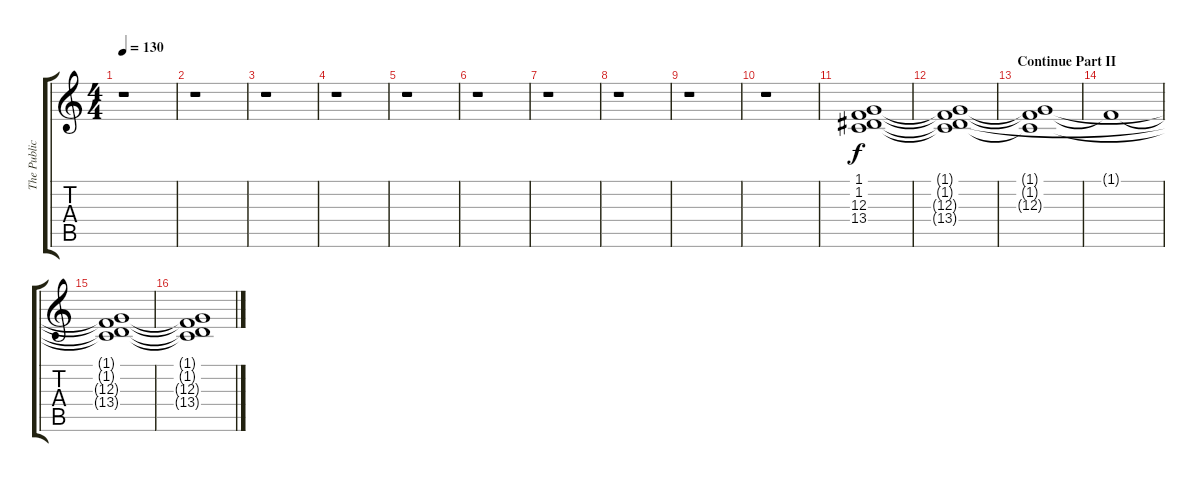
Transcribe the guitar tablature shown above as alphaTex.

\track ("The Public" "The Public") {instrument applause}
\staff {score tabs}
\tuning (E4 B3 G3 D3 A2 E2) {hide}
\ts (4 4)
\tempo 130
\clef g2
\ks c
r.1{dy f} |
r.1 |
r.1 |
r.1 |
r.1 |
r.1 |
r.1 |
r.1 |
r.1 |
r.1 |
(1.1 1.2 12.3 13.4).1 |
(1.1{t} 1.2{t} 12.3{t} 13.4{t}).1{volume 12} |
\section ("" "Continue Part II")
(1.1{t} 1.2{t} 12.3{t}).1 |
1.1{t}.1 |
(1.1{t} 1.2{t} 12.3{t} 13.4{t}).1 |
(1.1{t} 1.2{t} 12.3{t} 13.4{t}).1{volume 4}
